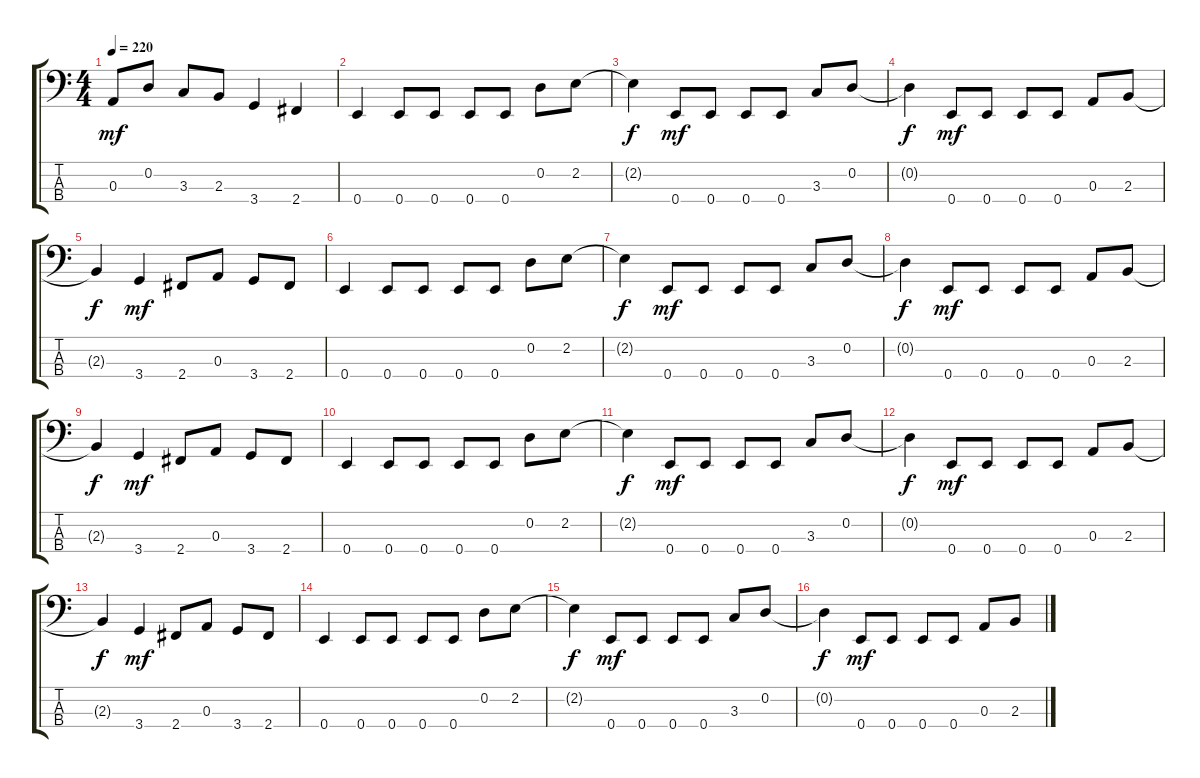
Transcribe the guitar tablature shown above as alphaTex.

\track "" {instrument electricbassfinger}
\staff {score tabs}
\tuning (G2 D2 A1 E1) {hide}
\ts (4 4)
\tempo 220
\clef f4
\ks c
0.3.8{dy mf} 0.2.8 3.3.8 2.3.8 3.4.4 2.4.4 |
0.4.4 0.4.8 0.4.8 0.4.8 0.4.8 0.2.8 2.2.8 |
2.2{t}.4{dy f} 0.4.8{dy mf} 0.4.8 0.4.8 0.4.8 3.3.8 0.2.8 |
0.2{t}.4{dy f} 0.4.8{dy mf} 0.4.8 0.4.8 0.4.8 0.3.8 2.3.8 |
2.3{t}.4{dy f} 3.4.4{dy mf} 2.4.8 0.3.8 3.4.8 2.4.8 |
0.4.4 0.4.8 0.4.8 0.4.8 0.4.8 0.2.8 2.2.8 |
2.2{t}.4{dy f} 0.4.8{dy mf} 0.4.8 0.4.8 0.4.8 3.3.8 0.2.8 |
0.2{t}.4{dy f} 0.4.8{dy mf} 0.4.8 0.4.8 0.4.8 0.3.8 2.3.8 |
2.3{t}.4{dy f} 3.4.4{dy mf} 2.4.8 0.3.8 3.4.8 2.4.8 |
0.4.4 0.4.8 0.4.8 0.4.8 0.4.8 0.2.8 2.2.8 |
2.2{t}.4{dy f} 0.4.8{dy mf} 0.4.8 0.4.8 0.4.8 3.3.8 0.2.8 |
0.2{t}.4{dy f} 0.4.8{dy mf} 0.4.8 0.4.8 0.4.8 0.3.8 2.3.8 |
2.3{t}.4{dy f} 3.4.4{dy mf} 2.4.8 0.3.8 3.4.8 2.4.8 |
0.4.4 0.4.8 0.4.8 0.4.8 0.4.8 0.2.8 2.2.8 |
2.2{t}.4{dy f} 0.4.8{dy mf} 0.4.8 0.4.8 0.4.8 3.3.8 0.2.8 |
0.2{t}.4{dy f} 0.4.8{dy mf} 0.4.8 0.4.8 0.4.8 0.3.8 2.3.8
